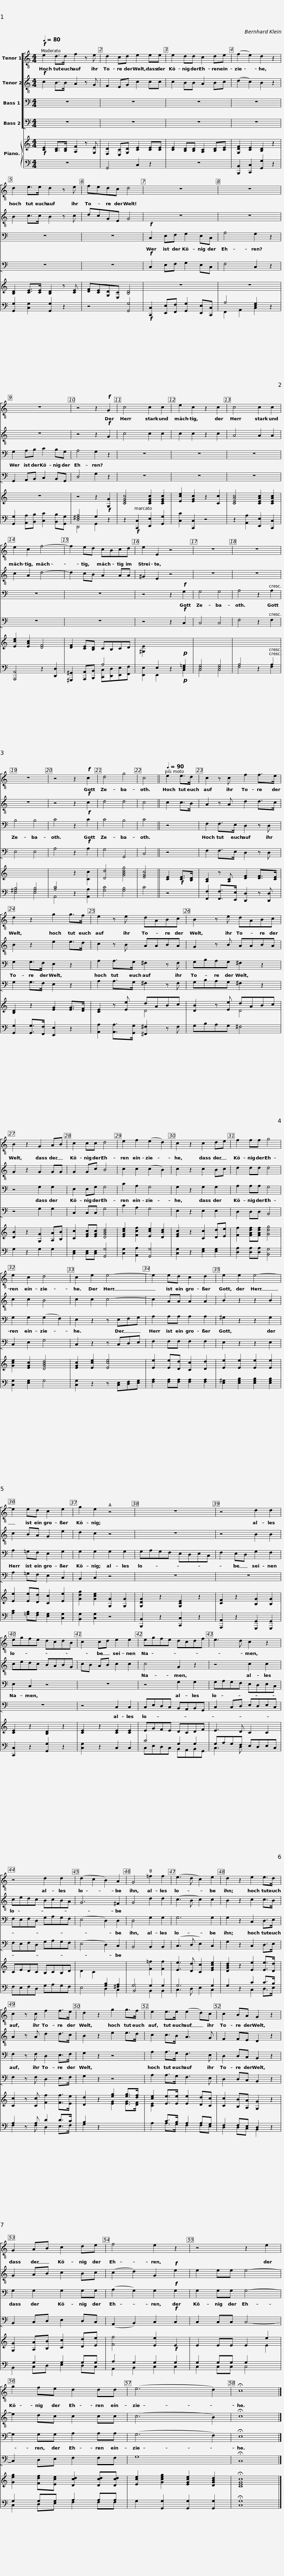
X:1
%%score [ 1 2 3 4 ] { ( 5 8 ) | ( 6 7 ) }
L:1/8
Q:1/4=80
M:4/4
I:linebreak $
K:C
V:1 treble-8
V:2 treble-8
V:3 bass
V:4 bass
V:5 treble
V:8 treble
V:6 bass
V:7 bass
V:1
!f! e2 d>d f2 z e | d2 cd e2 ee | e2 dd c2 de | (f2 e2) d2 z2 |$ d2 e>e d2 z e | %5
 fedc d4 | z8 | z8 |$ z8 | z4 z2!f! G2 | %10
 c4 c2 c2 | e2 c2 z2 c2 | c4 c2 c2 | e2 c2 f4- |$ f2 ed cBcd | %15
 e2 E2 z4 | z8 | z8 | z8 | z4 z2!f! c2 | %20
 d4 g4 | c4 ||$[Q:1/4=90] e2 e>d | c2 z c f2 f>e | d2 z2 g2 g>f | %25
 e2 z e dABc |$ B2 z e dABc | B2 z2 G2 AB | c2 cc d4 | e2 f2 (e2 d2) | %30
 c2 z2 c2 de |$ f2 ff g4 | e2 c2 d4 | c2 e2 e4- | e2 ed c2 d2 | %35
 e2 e2 e4- |$ e2 ed c2 e2 | g2 e2 z4 | z8 | z4 d2 d2 | %40
 egfe dcdB |$ c2 cd e2 e2 | egfe dcdf | e3 d c2 z2 | z4 d2 d2 | %45
 (d2 c2 B2) A2 |$ G4 =f2 f2 | (e3 d c2) e2 | d2 z2 e2 e>d | c2 z c f2 f>e |$ %50
 d2 z2 g2 g>f | e2 e>e (e2 d)c | c2 BA G2 z2 | G2 AB c2 de |$ f4 e2 z2 | %55
 z4 z2 e2 | g2 fe d2 dd | (e6 d2) | !fermata!c8 |] %59
V:2
!f! c2 B>B A2 z G | F2 EG c2 cc | c2 BB A2 Bc | (d2 c2) B2 z2 |$ B2 c>c B2 z c | %5
 dcGE G4 | z8 | z8 |$ z8 | z4 z2!f! G2 | %10
 c4 c2 c2 | c2 c2 z2 c2 | A4 A2 A2 | c2 A2 d4- |$ d2 cB A2 AA | %15
 ^G2 E2 z4 | z8 | z8 | z8 | z4 z2!f! c2 | %20
 d4 d4 | c4 ||$ c2 c>B | A2 z A d2 d>c | B2 z2 e2 e>d | %25
 c2 z B AABA |$ G2 z B AABA | G2 z2 G2 GG | G2 Gc B4 | c2 c2 (c2 B2) | %30
 c2 z2 c2 Bc |$ d2 dd d4 | c2 c2 B4 | c2 c2 c4- | c2 AA A2 A2 | %35
 B2 z2 z2 B2 |$ c2 BA G2 e2 | d2 c2 z4 | z8 | z4 B2 B2 | %40
 cedc BABG |$ cB AB c2 c2 | c4 G2 z2 | z4 c2 c2 | cedc BcBA | %45
 G6 ^F2 |$ G4 d2 d2 | (c3 B c2) c2 | B2 z2 c2 c>B | A2 z A d2 d>c |$ %50
 B2 z2 e2 e>d | c2 c>B A3 G | F2 FE D2 z2 | G2 AB c2 Bc |$ (c2 d2) G2!f! e2 | %55
 e2 ee e4- | e2 dc c2 cc | (c6 B2) | !fermata!c8 |] %59
V:3
 z8 | z8 | z8 | z8 |$ z8 | %5
 z8 |!f! C,2 E,F, G,2 E,C, | A,4 G,2 z2 |$ G,2 A,B, C2 B,G, | A,4 G,2 z2 | %10
 z8 | z8 | z8 | z8 |$ z8 | %15
 z4 z2!f! G,2 | G,4 G,4 | A,4 z2 A,2 | B,4 B,4 | C4 z2!f! C2 | %20
 C4 B,4 | C4 ||$ z4 | F,2 F,>E, D,2 z D, | G,2 G,>F, E,2 z2 | %25
 A,2 A,>G, ^F,2 z F, |$ G,B,A,G, ^F,2 z2 | z4 G,2 G,2 | E,2 E,G, G,4 | C2 A,2 G,4 | %30
 G,2 z2 G,2 G,2 |$ A,2 A,A, G,4 | G,2 G,2 (G,2 F,2) | E,2 z2 z E,F,G, | A,2 A,A, A,2 A,2 | %35
 ^G,2 z2 z2 G,2 |$ A,2 =G,F, E,2 G,2 | G,2 G,2 G,2 G,2 | G,A,G,F, E,D,E,C, | F,2 E,D, G,2 F,2 | %40
 E,2 C,2 z4 |$ z8 | z4 G,2 G,2 | G,A,G,F, E,D,E,C, | F,E,F,D, G,A,G,F, | %45
 (E,4 D,2) D,2 |$ D,4 G,2 G,2 | G,6 G,2 | G,2 z2 C,2 D,>E, | F,2 z F, D,2 E,>F, |$ %50
 G,2 z2 z4 | A,2 A,>G, F,3 E, | D,2 D,C, B,,2 z2 | G,2 G,2 G,2 G,G, |$ (A,2 G,2) G,2!f! G,2 | %55
 G,2 G,G, G,4- | G,2 G,G, A,2 A,A, | (G,6 F,2) | !fermata!E,8 |] %59
V:4
 z8 | z8 | z8 | z8 |$ z8 | %5
 z8 |!f! C,2 E,F, G,2 E,C, | F,4 C,2 z2 |$ G,,2 A,,B,, C,2 B,,G,, | D,4 G,2 z2 | %10
 z8 | z8 | z8 | z8 |$ z8 | %15
 z4 z2!f! C,2 | C,4 C,4 | F,4 z2 F,2 | E,4 E,4 | A,4 z2!f! A,2 | %20
 G,4 G,,4 | C,4 ||$ z4 | F,2 F,>E, D,2 z D, | G,2 G,>F, E,2 z2 | %25
 A,2 A,>G, ^F,2 z F, |$ G,B,A,G, ^F,2 z2 | z4 G,2 G,2 | C,2 C,C, G,4 | C2 A,2 G,4 | %30
 E,2 z2 E,2 E,2 |$ D,2 D,D, B,,4 | C,2 E,2 G,4 | C,2 z2 z C,D,E, | F,2 F,F, F,2 F,2 | %35
 E,2 z2 z2 E,2 |$ A,2 =G,F, E,2 C,2 | B,,2 C,2 z4 | z8 | z8 | %40
 z8 |$ z4 C,2 C,2 | C,E,D,C, B,,A,,B,,G,, | C,2 C,D, E,D,E,C, | F,E,F,D, G,A,G,F, | %45
 (E,4 D,2) C,2 |$ B,,4 B,,2 B,,2 | (C,3 D, E,2) C,2 | G,2 z2 C,2 D,>E, | F,2 z F, D,2 E,>F, |$ %50
 G,2 z2 z4 | A,2 A,>G, F,3 E, | D,2 D,C, B,,2 z2 | B,,2 C,D, E,2 D,C, |$ (A,,2 B,,2) C,2!f! C,2 | %55
 C,2 C,C, C,4- | C,2 D,E, F,2 F,F, | G,8 | !fermata!C,8 |] %59
V:5
!f! [CE]2 [B,D]>[B,D] [A,F]2 z [G,E] | [F,D]2 [E,C][G,D] [CE]2 [CE][CE] | [CE]2 [B,D][B,D] [A,C]2 [B,D][CE] | [G,DF]2 [CE]2 [B,D]2 z2 |$ [B,D]2 [CE]>[CE] [B,D]2 z [CE] | %5
 [DF][CE][G,D][E,C] [B,D]4 | z8 | z8 |$ z8 | z4 z2!f! [G,G]2 | %10
 [CEGc]4 [CEGc]2 [CEGc]2 | [Ece]2 [EGc]2 z2 [Cc]2 | [CEAc]4 [CEAc]2 [CEAc]2 | [Ece]2 [EAc]2 [DF]4 |$ [DF]2 [CE][B,D] CB,CD | %15
 [^G,E]2[I:staff +1] E,2[I:staff -1] x2!p![I:staff +1] [E,=G,]2 | [E,G,]4 [E,G,]4 | A,4[I:staff -1] x2[I:staff +1] A,2 | [^G,B,]4 [G,B,]4 | [A,C]4[I:staff -1] z2 [Cc]2 | %20
 [Dd]4 [GBdg]4 | [EGc]4 ||$ [CE]2!f! [CE]>[B,D] | [A,C]2 z [A,C] [DF]2 [DF]>[CE] | [B,D]2 z2 [EG]2 [EG]>[DF] | %25
 [CE]2 z [Ee] dABc |$ [DB]2 z [Ee] dABc | [DB]2 z2 [G,G]2 [A,A][B,B] | [Cc]2 [EGc][EGc] [DGBd]4 | [EGce]2 [Fcf]2 [Ece]2 [DBd]2 | %30
 [EGc]2 z2 [Cc]2 [Dd][Ee] |$ [Ff]2 [FAdf][FAdf] [Gdg]4 | [Gce]2 [EGc]2 [DGBd]4 | [EGc]2 [Ece]2 [Ece]4 | [Ee]2 [Ee][Dd] [Cc]2 [Dd]2 | %35
 [Ee]2 [Ee]2 [Ee]2 [Ee]2 |$ [Ee]2 [Ee][Dd] [Cc]2 [Ee]2 | [Gdg]2 [Gce]2 [G,G]2 [G,G]2 | [G,DG]2 z2 [G,CE]2 z2 | [CF]2 z2 [B,G]2 [B,G]2 | %40
 [CE]2 z2 [B,D]2 z2 |$ [CE]2 z2 [CE]2 [CE]2 | EGFE DCDF | E3 D C2 C2 | CEDC B,CB,D | %45
 D2 C2[I:staff +1] [G,B,]2 [^F,A,]2 |$ G,4[I:staff -1] [F=f]2 [Ff]2 | [Ee]3 [Dd] [Cc]2 [EGce]2 | [DGBd]2 z2 [Ee]2 [Ee]>[Dd] | [Cc]2 z [Cc] [Ff]2 [Ff]>[Ee] |$ %50
 [Dd]2 z2 [eg]2 [eg]>[df] | [ce]2 [Ee]>[Ee] [Ee]2 [Dd][Cc] | [Cc]2 [B,B][A,A] [G,G]2 z2 | [G,G]2 [A,A][B,B] [Cc]2 [Dd][Ee] |$ [Ff]4 [Ee]2 E2 | %55
 E2 EE E2 e2 | [Geg]2 [Fdf][Ece] [Dcd]2 [Dcd][Dcd] | [Ece]2 [Gceg]2 [EGce]2 [DGBd]2 | !fermata![CEGc]8 |] %59
V:6
 z8 | G,,4 C,2 z2 | z8 | [B,,,B,,]2 [C,,C,]2 [G,,G,]2 z2 |$ [G,,G,]2 [C,G,]2 [G,,G,]2 z2 | %5
 z4 [G,,G,]4 |!f! [C,,C,]2 [E,,E,][F,,F,] [G,,G,]2 [E,,E,][C,,C,] | A,4 [E,G,]2 z2 |$ [G,,G,]2 [A,,A,][B,,B,] [C,C]2 [B,,B,][G,,G,] | [D,^F,A,]4 G,2 z2 | %10
 z2!f! [C,,C,]2 [E,,E,]2 [G,,G,]2 | [C,C]2 [C,,C,]2 z4 | z2 [A,,A,]2 [E,,E,]2 [C,,C,]2 | [A,,,A,,]4 z2 [D,,D,]2 |$ [^G,,,^G,,]2 [A,,,A,,][B,,,B,,] A,4 | %15
 [E,,E,]2 E,,2 z2!p! C,2 | C,4 C,4 | F,4 z2 F,2 | E,4 E,4 | A,,4 z2 [A,,A,]2 | %20
 [G,C]4 [G,B,]4 | C4 ||$ z4 | [F,,F,]2 [F,,F,]>[E,,E,] [D,,D,]2 z [D,,D,] | [G,,G,]2 [G,,G,]>[F,,F,] [E,,E,]2 z2 | %25
 [A,,A,]2 [A,,A,]>[G,,G,] [^F,,^F,]2 z F, |$ G,B,A,G, ^F,4 | G,2 z2 G,2 G,2 | [C,E,]2 [C,E,][C,E,] [G,,G,]4 | [C,G,]2 [A,,A,]2 [G,,G,]4 | %30
 [C,G,]2 z2 [E,G,]2 [E,G,]2 |$ [D,A,]2 [D,A,][D,A,] [B,,G,]4 | [C,G,]2 [E,G,]2 G,4 | [C,G,]2 z2 z [C,E,][D,F,][E,G,] | [F,A,]2 [F,A,][F,A,] [F,A,]2 [F,A,]2 | %35
 [E,^G,]2 [E,G,B,]2 [E,G,B,]2 [E,G,B,]2 |$ [A,C]2 [=G,B,][F,A,] [E,G,]2 [C,G,]2 | [B,,G,]2 [C,G,]2 z4 | [B,,,B,,]2 z2 [C,,C,]2 z2 | [A,,,A,,]2 z2 [G,,,G,,]2 [G,,,G,,]2 | %40
 [C,,C,]2 z2 [G,,G,]2 z2 |$ [C,G,]2 z2 C,2 C,2 | C4 G,2 G,2 | G,A,G,F, E,D,E,C, | F,E,F,D, G,A,G,F, | %45
 E,4 D,2 C,2 |$ B,,4 G,2 G,2 | G,6 G,2 | G,2 z2 C2 C>B, | A,2 z A, D2 D>C |$ %50
 B,2 z2[I:staff -1] [EG]2 [EG]>[DF] | [CE]2[I:staff +1] C>B, A,2 A,G, | F,2 F,E, D,2 z2 | x2 G,2 G,2 G,G, |$ A,2 G,2 G,2!f! G,2 | %55
 G,2 G,G, G,2[I:staff -1] E2 |[I:staff +1] G,2 G,G, A,2 A,A, | G,2 [G,,G,]2 [G,,G,]2 [G,,G,]2 | !fermata![C,G,]8 |] %59
V:7
 x8 | x8 | x8 | x8 |$ x8 | %5
 x8 | x8 | F,,2 A,,2 C,2 x2 |$ x8 | D,,4 G,,2 x2 | %10
 x8 | x8 | x8 | x8 |$ x4 [C,,C,][D,,D,][E,,E,][F,,F,] | %15
 x8 | x8 | x8 | x8 | x8 | %20
 x8 | x4 ||$ x4 | x8 | x8 | %25
 x8 |$ x8 | x8 | x8 | x8 | %30
 x8 |$ x8 | x8 | x8 | x8 | %35
 x8 |$ x8 | x8 | x8 | x8 | %40
 x8 |$ x8 | C,E,D,C, B,,A,,B,,G,, | C,3 D, x4 | x8 | %45
 x8 |$ x4 B,,2 B,,2 | C,3 D, E,2 C,2 | x4 C,2 D,>E, | F,2 x F, D,2 E,>F, |$ %50
 G,2 x6 | A,2 A,>G, F,2 F,E, | D,2 D,C, B,,2 x2 | B,,2 C,D, E,2 D,C, |$ A,,2 B,,2 C,2 C,2 | %55
 C,2 C,C, C,4 | C,2 D,E, F,2 F,F, | x8 | x8 |] %59
V:8
 x8 | x8 | x8 | x8 |$ x8 | %5
 x8 | x8 | x8 |$ x8 | x8 | %10
 x8 | x8 | x8 | x8 |$ x8 | %15
 x8 | x8 | x8 | x8 | x8 | %20
 x8 | x4 ||$ x4 | x8 | x8 | %25
 x4 D4 |$ x4 D4 | x8 | x8 | x8 | %30
 x8 |$ x8 | x8 | x8 | x8 | %35
 x8 |$ x8 | x8 | x8 | x8 | %40
 x8 |$ x8 | x8 | x8 | x8 | %45
 x8 |$ x8 | x8 | x8 | x8 |$ %50
 x8 | x8 | x8 | x8 |$ x8 | %55
 x8 | x8 | x8 | x8 |] %59
